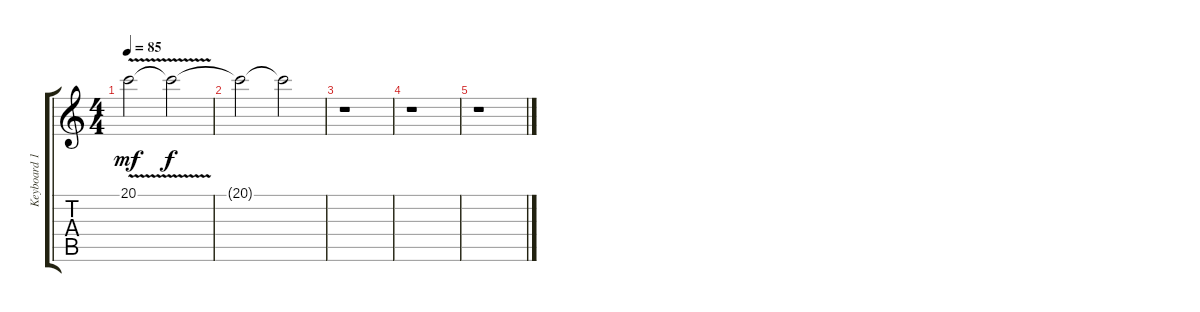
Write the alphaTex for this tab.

\track ("Keyboard 1" "Keyboard 1") {instrument lead1square}
\staff {score tabs}
\tuning (E4 B3 G3 D3 A2 E2) {hide}
\ts (4 4)
\tempo 85
\clef g2
\ks c
20.1{v}.2{dy mf} 20.1{t}.2{dy f volume 10} |
20.1{t}.2{volume 5} 20.1{t}.2{volume 0} |
r.1 |
r.1 |
r.1
